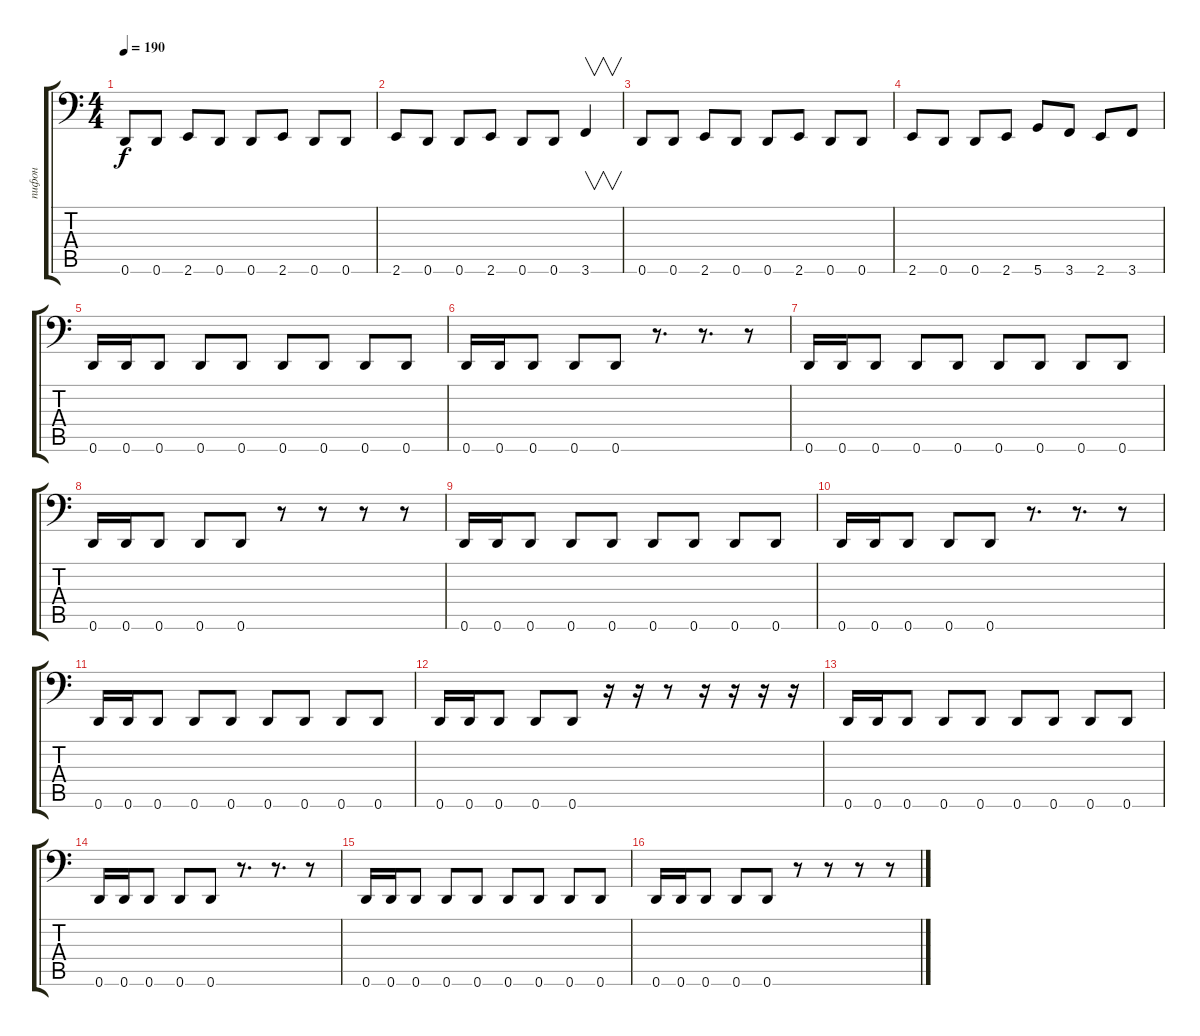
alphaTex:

\track ("пифон" "пифон") {instrument electricbasspick}
\staff {score tabs}
\tuning (E3 B3 G2 D2 A1 D1) {hide}
\ts (4 4)
\tempo 190
\clef f4
\ks c
0.6.8{dy f} 0.6.8 2.6.8 0.6.8 0.6.8 2.6.8 0.6.8 0.6.8 |
2.6.8 0.6.8 0.6.8 2.6.8 0.6.8 0.6.8 3.6.4{v} |
0.6.8 0.6.8 2.6.8 0.6.8 0.6.8 2.6.8 0.6.8 0.6.8 |
2.6.8 0.6.8 0.6.8 2.6.8 5.6.8 3.6.8 2.6.8 3.6.8 |
0.6.16 0.6.16 0.6.8 0.6.8 0.6.8 0.6.8 0.6.8 0.6.8 0.6.8 |
0.6.16 0.6.16 0.6.8 0.6.8 0.6.8 r.8{d} r.8{d} r.8 |
0.6.16 0.6.16 0.6.8 0.6.8 0.6.8 0.6.8 0.6.8 0.6.8 0.6.8 |
0.6.16 0.6.16 0.6.8 0.6.8 0.6.8 r.8 r.8 r.8 r.8 |
0.6.16 0.6.16 0.6.8 0.6.8 0.6.8 0.6.8 0.6.8 0.6.8 0.6.8 |
0.6.16 0.6.16 0.6.8 0.6.8 0.6.8 r.8{d} r.8{d} r.8 |
0.6.16 0.6.16 0.6.8 0.6.8 0.6.8 0.6.8 0.6.8 0.6.8 0.6.8 |
0.6.16 0.6.16 0.6.8 0.6.8 0.6.8 r.16 r.16 r.8 r.16 r.16 r.16 r.16 |
0.6.16 0.6.16 0.6.8 0.6.8 0.6.8 0.6.8 0.6.8 0.6.8 0.6.8 |
0.6.16 0.6.16 0.6.8 0.6.8 0.6.8 r.8{d} r.8{d} r.8 |
0.6.16 0.6.16 0.6.8 0.6.8 0.6.8 0.6.8 0.6.8 0.6.8 0.6.8 |
0.6.16 0.6.16 0.6.8 0.6.8 0.6.8 r.8 r.8 r.8 r.8
